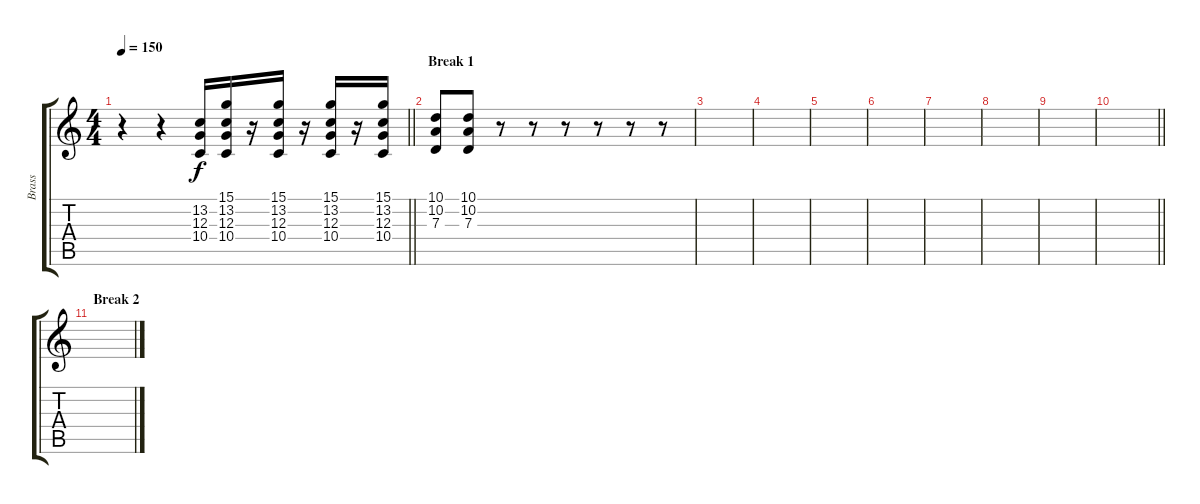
\track ("Brass" "Brass") {instrument frenchhorn}
\staff {score tabs}
\tuning (E4 B3 G3 D3 A2 E2) {hide}
\ts (4 4)
\tempo 150
\clef g2
\barLineRight lightlight
\ks c
r.4{dy f} r.4 (13.2 12.3 10.4).16 (15.1 13.2 12.3 10.4).16 r.16 (15.1 13.2 12.3 10.4).16 r.16 (15.1 13.2 12.3 10.4).16 r.16 (15.1 13.2 12.3 10.4).16 |
\section ("" "Break 1")
(10.1 10.2 7.3).8 (10.1 10.2 7.3).8 r.8 r.8 r.8 r.8 r.8 r.8 |
|
|
|
|
|
|
|
\barLineRight lightlight
|
\section ("" "Break 2")
